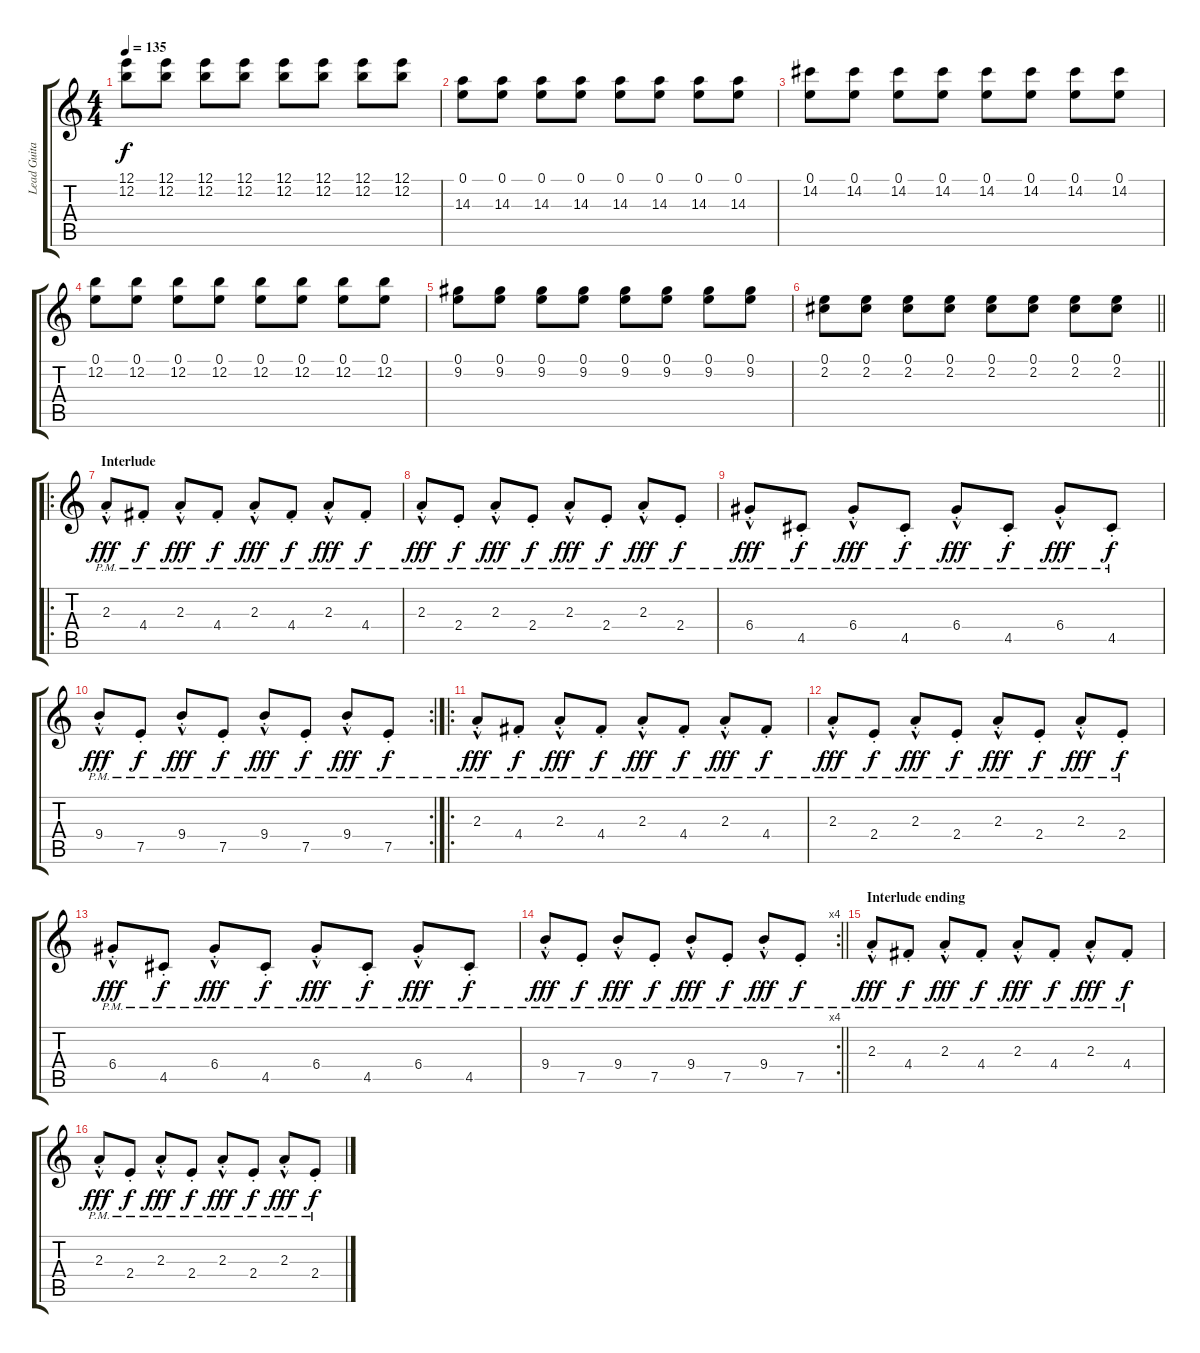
\track ("Lead Guitar" "Lead Guita") {instrument distortionguitar}
\staff {score tabs}
\tuning (E4 B3 G3 D3 A2 E2) {hide}
\ts (4 4)
\tempo 135
\clef g2
\ks c
(12.1 12.2).8{dy f} (12.1 12.2).8 (12.1 12.2).8 (12.1 12.2).8 (12.1 12.2).8 (12.1 12.2).8 (12.1 12.2).8 (12.1 12.2).8 |
(0.1 14.3).8 (0.1 14.3).8 (0.1 14.3).8 (0.1 14.3).8 (0.1 14.3).8 (0.1 14.3).8 (0.1 14.3).8 (0.1 14.3).8 |
(0.1 14.2).8 (0.1 14.2).8 (0.1 14.2).8 (0.1 14.2).8 (0.1 14.2).8 (0.1 14.2).8 (0.1 14.2).8 (0.1 14.2).8 |
(0.1 12.2).8 (0.1 12.2).8 (0.1 12.2).8 (0.1 12.2).8 (0.1 12.2).8 (0.1 12.2).8 (0.1 12.2).8 (0.1 12.2).8 |
(0.1 9.2).8 (0.1 9.2).8 (0.1 9.2).8 (0.1 9.2).8 (0.1 9.2).8 (0.1 9.2).8 (0.1 9.2).8 (0.1 9.2).8 |
\barLineRight lightlight
(0.1 2.2).8 (0.1 2.2).8 (0.1 2.2).8 (0.1 2.2).8 (0.1 2.2).8 (0.1 2.2).8 (0.1 2.2).8 (0.1 2.2).8 |
\ro
\section ("" "Interlude")
2.3{hac pm st}.8{dy fff} 4.4{pm st}.8{dy f} 2.3{hac pm st}.8{dy fff} 4.4{pm st}.8{dy f} 2.3{hac pm st}.8{dy fff} 4.4{pm st}.8{dy f} 2.3{hac pm st}.8{dy fff} 4.4{pm st}.8{dy f} |
2.3{hac pm st}.8{dy fff} 2.4{pm st}.8{dy f} 2.3{hac pm st}.8{dy fff} 2.4{pm st}.8{dy f} 2.3{hac pm st}.8{dy fff} 2.4{pm st}.8{dy f} 2.3{hac pm st}.8{dy fff} 2.4{pm st}.8{dy f} |
6.4{hac pm st}.8{dy fff} 4.5{pm st}.8{dy f} 6.4{hac pm st}.8{dy fff} 4.5{pm st}.8{dy f} 6.4{hac pm st}.8{dy fff} 4.5{pm st}.8{dy f} 6.4{hac pm st}.8{dy fff} 4.5{pm st}.8{dy f} |
\rc 2
9.4{hac pm st}.8{dy fff} 7.5{pm st}.8{dy f} 9.4{hac pm st}.8{dy fff} 7.5{pm st}.8{dy f} 9.4{hac pm st}.8{dy fff} 7.5{pm st}.8{dy f} 9.4{hac pm st}.8{dy fff} 7.5{pm st}.8{dy f} |
\ro
2.3{hac pm st}.8{dy fff} 4.4{pm st}.8{dy f} 2.3{hac pm st}.8{dy fff} 4.4{pm st}.8{dy f} 2.3{hac pm st}.8{dy fff} 4.4{pm st}.8{dy f} 2.3{hac pm st}.8{dy fff} 4.4{pm st}.8{dy f} |
2.3{hac pm st}.8{dy fff} 2.4{pm st}.8{dy f} 2.3{hac pm st}.8{dy fff} 2.4{pm st}.8{dy f} 2.3{hac pm st}.8{dy fff} 2.4{pm st}.8{dy f} 2.3{hac pm st}.8{dy fff} 2.4{pm st}.8{dy f} |
6.4{hac pm st}.8{dy fff} 4.5{pm st}.8{dy f} 6.4{hac pm st}.8{dy fff} 4.5{pm st}.8{dy f} 6.4{hac pm st}.8{dy fff} 4.5{pm st}.8{dy f} 6.4{hac pm st}.8{dy fff} 4.5{pm st}.8{dy f} |
\rc 4
\barLineRight lightlight
9.4{hac pm st}.8{dy fff} 7.5{pm st}.8{dy f} 9.4{hac pm st}.8{dy fff} 7.5{pm st}.8{dy f} 9.4{hac pm st}.8{dy fff} 7.5{pm st}.8{dy f} 9.4{hac pm st}.8{dy fff} 7.5{pm st}.8{dy f} |
\section ("" "Interlude ending")
2.3{hac pm st}.8{dy fff} 4.4{pm st}.8{dy f} 2.3{hac pm st}.8{dy fff} 4.4{pm st}.8{dy f} 2.3{hac pm st}.8{dy fff} 4.4{pm st}.8{dy f} 2.3{hac pm st}.8{dy fff} 4.4{pm st}.8{dy f} |
2.3{hac pm st}.8{dy fff} 2.4{pm st}.8{dy f} 2.3{hac pm st}.8{dy fff} 2.4{pm st}.8{dy f} 2.3{hac pm st}.8{dy fff} 2.4{pm st}.8{dy f} 2.3{hac pm st}.8{dy fff} 2.4{pm st}.8{dy f}
